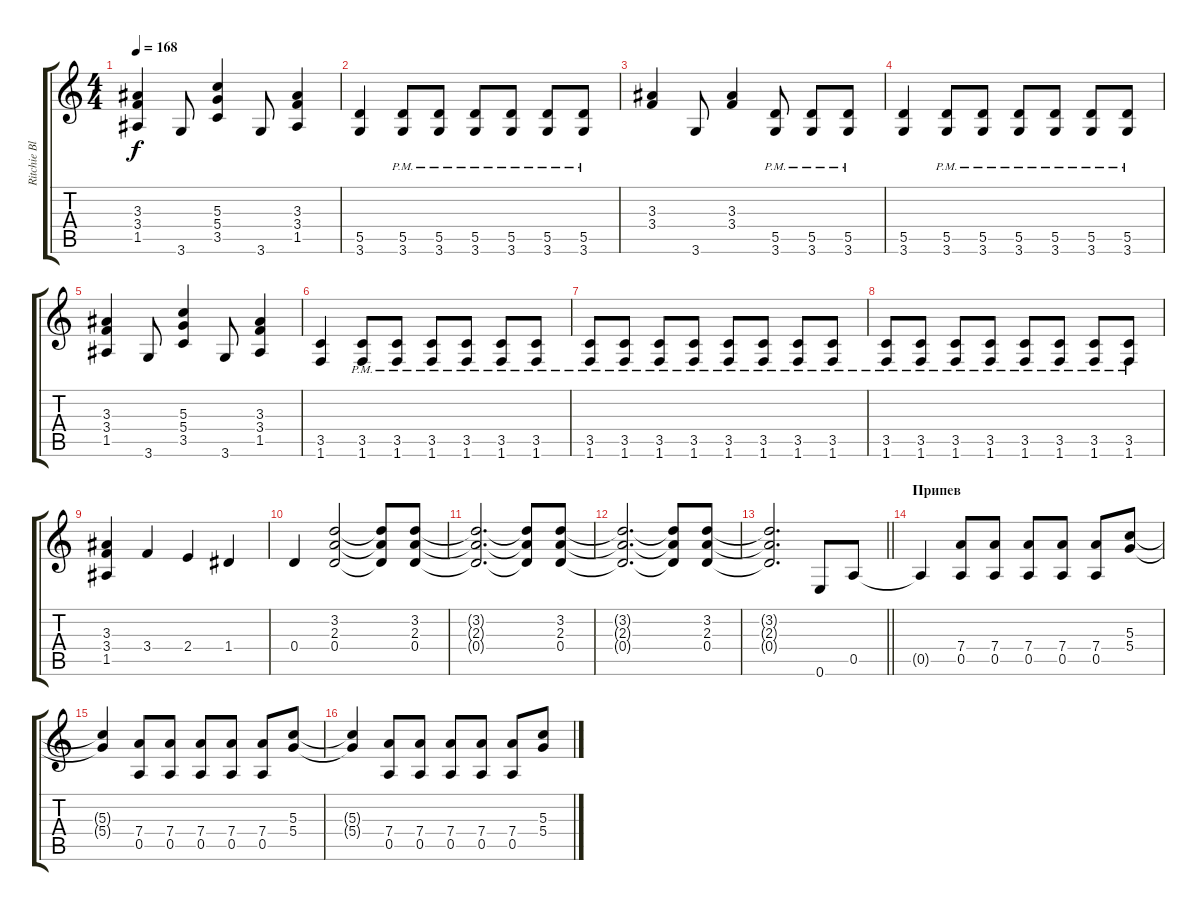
\track ("Ritchie Blackmore (rythm)" "Ritchie Bl") {instrument overdrivenguitar}
\staff {score tabs}
\tuning (E4 B3 G3 D3 A2 E2) {hide}
\ts (4 4)
\tempo 168
\clef g2
\ks c
(3.3 3.4 1.5).4{dy f} 3.6.8 (5.3 5.4 3.5).4 3.6.8 (3.3 3.4 1.5).4 |
(5.5 3.6).4 (5.5{pm} 3.6{pm}).8 (5.5{pm} 3.6{pm}).8 (5.5{pm} 3.6{pm}).8 (5.5{pm} 3.6{pm}).8 (5.5{pm} 3.6{pm}).8 (5.5{pm} 3.6{pm}).8 |
(3.3 3.4).4 3.6.8 (3.3 3.4).4 (5.5{pm} 3.6{pm}).8 (5.5{pm} 3.6{pm}).8 (5.5{pm} 3.6{pm}).8 |
(5.5 3.6).4 (5.5{pm} 3.6{pm}).8 (5.5{pm} 3.6{pm}).8 (5.5{pm} 3.6{pm}).8 (5.5{pm} 3.6{pm}).8 (5.5{pm} 3.6{pm}).8 (5.5{pm} 3.6{pm}).8 |
(3.3 3.4 1.5).4 3.6.8 (5.3 5.4 3.5).4 3.6.8 (3.3 3.4 1.5).4 |
(3.5 1.6).4 (3.5{pm} 1.6{pm}).8 (3.5{pm} 1.6{pm}).8 (3.5{pm} 1.6{pm}).8 (3.5{pm} 1.6{pm}).8 (3.5{pm} 1.6{pm}).8 (3.5{pm} 1.6{pm}).8 |
(3.5{pm} 1.6{pm}).8 (3.5{pm} 1.6{pm}).8 (3.5{pm} 1.6{pm}).8 (3.5{pm} 1.6{pm}).8 (3.5{pm} 1.6{pm}).8 (3.5{pm} 1.6{pm}).8 (3.5{pm} 1.6{pm}).8 (3.5{pm} 1.6{pm}).8 |
(3.5{pm} 1.6{pm}).8 (3.5{pm} 1.6{pm}).8 (3.5{pm} 1.6{pm}).8 (3.5{pm} 1.6{pm}).8 (3.5{pm} 1.6{pm}).8 (3.5{pm} 1.6{pm}).8 (3.5{pm} 1.6{pm}).8 (3.5{pm} 1.6{pm}).8 |
(3.3 3.4 1.5).4 3.4.4 2.4.4 1.4.4 |
0.4.4 (3.2 2.3 0.4).2 (3.2{t} 2.3{t} 0.4{t}).8 (3.2 2.3 0.4).8 |
(3.2{t} 2.3{t} 0.4{t}).2{d} (3.2{t} 2.3{t} 0.4{t}).8 (3.2 2.3 0.4).8 |
(3.2{t} 2.3{t} 0.4{t}).2{d} (3.2{t} 2.3{t} 0.4{t}).8 (3.2 2.3 0.4).8 |
\barLineRight lightlight
(3.2{t} 2.3{t} 0.4{t}).2{d} 0.6.8 0.5.8 |
\section ("" "Припев")
0.5{t}.4 (7.4 0.5).8 (7.4 0.5).8 (7.4 0.5).8 (7.4 0.5).8 (7.4 0.5).8 (5.3 5.4).8 |
(5.3{t} 5.4{t}).4 (7.4 0.5).8 (7.4 0.5).8 (7.4 0.5).8 (7.4 0.5).8 (7.4 0.5).8 (5.3 5.4).8 |
(5.3{t} 5.4{t}).4 (7.4 0.5).8 (7.4 0.5).8 (7.4 0.5).8 (7.4 0.5).8 (7.4 0.5).8 (5.3 5.4).8
